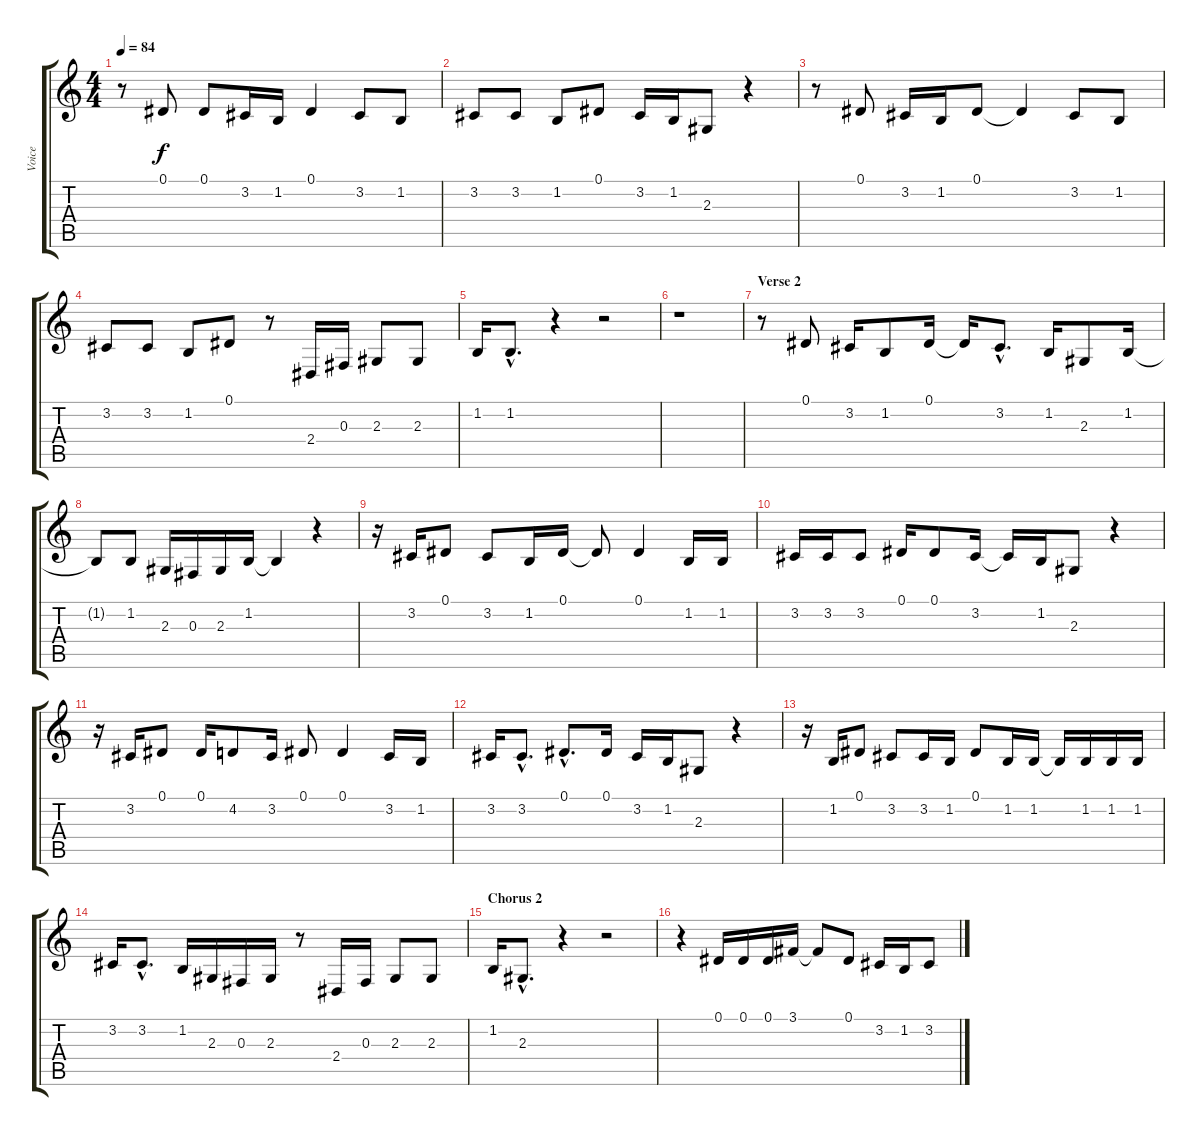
\track ("Voice" "Voice") {instrument stringensemble1}
\staff {score tabs}
\tuning (Eb4 Bb3 Gb3 Db3 Ab2 Eb2) {hide}
\ts (4 4)
\tempo 84
\clef g2
\ks c
r.8{dy f} 0.1.8 0.1.8 3.2.16 1.2.16 0.1.4 3.2.8 1.2.8 |
3.2.8 3.2.8 1.2.8 0.1.8 3.2.16 1.2.16 2.3.8 r.4 |
r.8 0.1.8 3.2.16 1.2.16 0.1.8 0.1{t}.4 3.2.8 1.2.8 |
3.2.8 3.2.8 1.2.8 0.1.8 r.8 2.4.16 0.3.16 2.3.8 2.3.8 |
1.2.16 1.2{hac}.8{d} r.4 r.2 |
r.1 |
\section ("" "Verse 2")
r.8 0.1.8 3.2.16 1.2.8 0.1.16 0.1{t}.16 3.2{hac}.8{d} 1.2.16 2.3.8 1.2.16 |
1.2{t}.8 1.2.8 2.3.16 0.3.16 2.3.16 1.2.16 1.2{t}.4 r.4 |
r.16 3.2.16 0.1.8 3.2.8 1.2.16 0.1.16 0.1{t}.8 0.1.4 1.2.16 1.2.16 |
3.2.16 3.2.16 3.2.8 0.1.16 0.1.8 3.2.16 3.2{t}.16 1.2.16 2.3.8 r.4 |
r.16 3.2.16 0.1.8 0.1.16 4.2.8 3.2.16 0.1.8 0.1.4 3.2.16 1.2.16 |
3.2.16 3.2{hac}.8{d} 0.1{hac}.8{d} 0.1.16 3.2.16 1.2.16 2.3.8 r.4 |
r.16 1.2.16 0.1.8 3.2.8 3.2.16 1.2.16 0.1.8 1.2.16 1.2.16 1.2{t}.16 1.2.16 1.2.16 1.2.16 |
3.2.16 3.2{hac}.8{d} 1.2.16 2.3.16 0.3.16 2.3.16 r.8 2.4.16 0.3.16 2.3.8 2.3.8 |
\section ("" "Chorus 2")
1.2.16 2.3{hac}.8{d} r.4 r.2 |
r.4 0.1.16 0.1.16 0.1.16 3.1.16 3.1{t}.8 0.1.8 3.2.16 1.2.16 3.2.8
